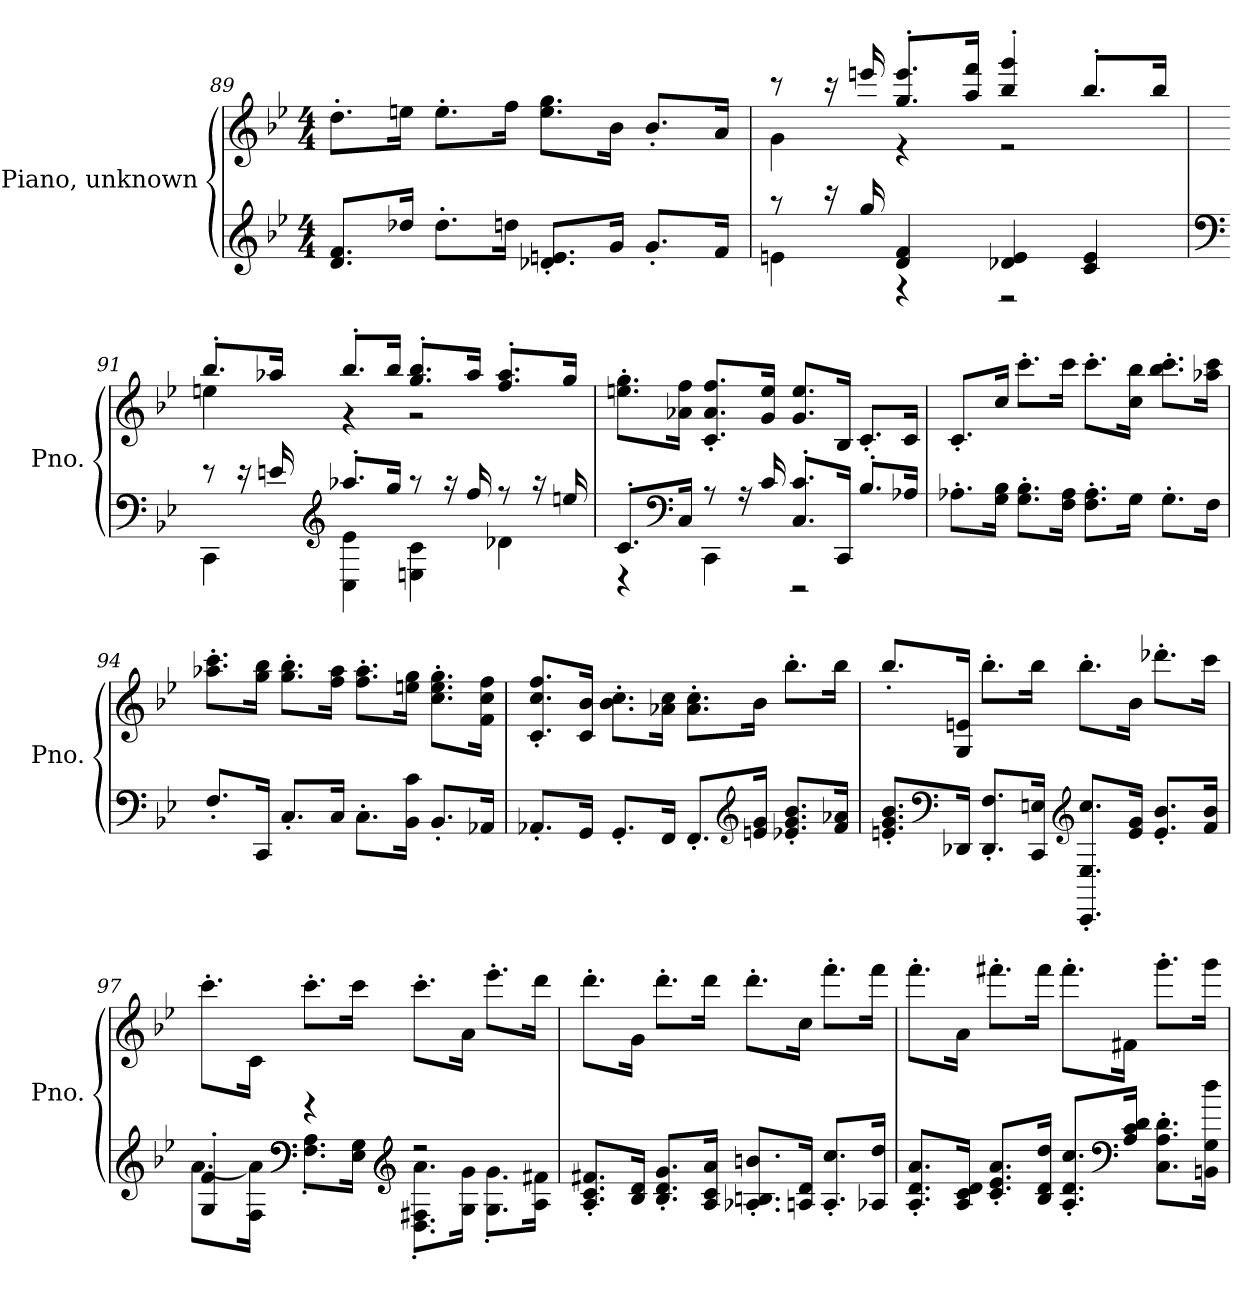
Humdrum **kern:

**kern	**kern
*part1	*part1
*staff2	*staff1
*I"Piano, unknown	*
*I'Pno.	*
*clefG2	*clefG2
*k[b-e-]	*k[b-e-]
*M4/4	*M4/4
=89	=89
8.d/ 8.f/L	8.dd'\L
16dd-X/Jk	16een\Jk
8.dd-'\L	8.ee'\L
16ddn\Jk	16ff\Jk
8.d-X/' 8.en/'L	8.ee\ 8.gg\L
16g/Jk	16b-\Jk
8.g'/L	8.b-'/L
16f/Jk	16a/Jk
!!LO:LB:g=z
=90	=90
*^	*^
8r	4en\	8r	4g\
16r	.	16r	.
16gg/	.	16eeen/	.
4d/ 4f/	4r	8.gg/' 8.eee/'L	4r
.	.	16aa/ 16fff/Jk	.
4d-X/ 4e/	2r	4bb-/' 4ggg/'	2r
4c/ 4e/	.	8.bb-'/L	.
.	.	16bb-/Jk	.
=91	=91	=91	=91
*clefF4	*	*	*
8r	4CC\	8.bb-'/L	4een\
16r	.	.	.
16en/	.	16aa-X/Jk	.
*clefG2	*	*	*
8.aa-X'/L	4C\ 4e\	8.bb-'/L	4r
16gg/Jk	.	16bb-/Jk	.
8r	4En\ 4c\	8.gg/' 8.bb-/'L	2r
16r	.	.	.
16ff/	.	16aa-/Jk	.
8r	4d-X\	8.ff/' 8.aa-/'L	.
16r	.	.	.
16een/	.	16gg/Jk	.
*	*	*v	*v
!!LO:LB:g=z
=92	=92	=92
8.c'/L	4r	8.een\' 8.gg\'L
*clefF4	*	*
16C/Jk	.	16a-X\ 16ff\Jk
8r	4CC\	8.c/' 8.a-/' 8.ff/'L
16r	.	.
16c/	.	16g/ 16ee/Jk
8.C/' 8.c/'L	2r	8.g/ 8.ee/L
16CC/Jk	.	16B-/Jk
8.B-'/L	.	8.c'/L
16A-X/Jk	.	16c/Jk
*v	*v	*
=93	=93
8.A-X'\L	8.c'/L
16G\ 16B-\Jk	16cc/Jk
8.G\' 8.B-\'L	8.ccc'\L
16F\ 16A-\Jk	16ccc\Jk
8.F\' 8.A-\'L	8.ccc'\L
16G\Jk	16cc\ 16bb-\Jk
8.G'\L	8.bb-\' 8.ccc\'L
16F\Jk	16aa-X\ 16ccc\Jk
=94	=94
8.F'/L	8.aa-X\' 8.ccc\'L
16CC/Jk	16gg\ 16bb-\Jk
8.C'/L	8.gg\' 8.bb-\'L
16C/Jk	16ff\ 16aa-\Jk
8.C'\L	8.ff\' 8.aa-\'L
16BB-\ 16c\Jk	16een\ 16gg\Jk
8.BB-'/L	8.cc\' 8.ee\' 8.gg\'L
16AA-X/Jk	16f\ 16cc\ 16ff\Jk
!!LO:LB:g=z
=95	=95
8.AA-X'/L	8.c/' 8.cc/' 8.ff/'L
16GG/Jk	16c/ 16b-/Jk
8.GG'/L	8.b-\' 8.cc\'L
16FF/Jk	16a-X\ 16cc\Jk
8.FF'/L	8.a-\' 8.cc\'L
*clefG2	*
16en/ 16g/Jk	16b-\Jk
8.e-X/' 8.g/' 8.b-/'L	8.bb-'\L
16f/ 16a-X/Jk	16bb-\Jk
=96	=96
8.en/' 8.g/' 8.b-/'L	8.bb-'/L
*clefF4	*
16DD-X/Jk	16G/ 16en/Jk
8.DD-/' 8.F/'L	8.bb-'\L
16CC/ 16En/Jk	16bb-\Jk
*clefG2	*
8.CC/' 8.E/' 8.cc/'L	8.bb-'\L
16e/ 16g/Jk	16b-\Jk
8.e/' 8.b-/'L	8.ddd-X'\L
16f/ 16b-/Jk	16ccc\Jk
!!LO:PB:g=z
=97	=97
*^	*
4G/' 4f/'	[8.a\L	8.ccc'\L
.	16F\ 16a\]Jk	16c\Jk
*clefF4	*	*
4r	8.F\' 8.A\'L	8.ccc'\L
.	16E-\ 16G\Jk	16ccc\Jk
*clefG2	*	*
2r	8.D\' 8.F#X\' 8.a\'L	8.ccc'\L
.	16G\ 16g\Jk	16a\Jk
.	8.G\' 8.g\'L	8.eee-'\L
.	16A\ 16f#X\Jk	16ddd\Jk
*v	*v	*
=98	=98
8.A/' 8.c/' 8.f#X/'L	8.ddd'\L
16B-/ 16d/Jk	16g\Jk
8.B-/' 8.d/' 8.g/'L	8.ddd'\L
16A/ 16c/ 16a/Jk	16ddd\Jk
8.A-X/' 8.Bn/' 8.bn/'L	8.ddd'\L
16An/ 16d/Jk	16cc\Jk
8.A/' 8.cc/'L	8.fff'\L
16A-X/ 16dd/Jk	16fff\Jk
!!LO:LB:g=z
=99	=99
8.A/' 8.d/' 8.a/'L	8.fff'\L
16A/ 16c/ 16d/Jk	16a\Jk
8.c/' 8.e-/' 8.a/'L	8.fff#X'\L
16B-/ 16d/ 16dd/Jk	16fff#\Jk
8.A/' 8.d/' 8.cc/'L	8.fff#'\L
*clefF4	*
16A/ 16c/ 16d/Jk	16f#X\Jk
8.C\' 8.A\' 8.d\'L	8.ggg'\L
16BBn\ 16G\ 16dd\Jk	16ggg\Jk
=	=
*-	*-
